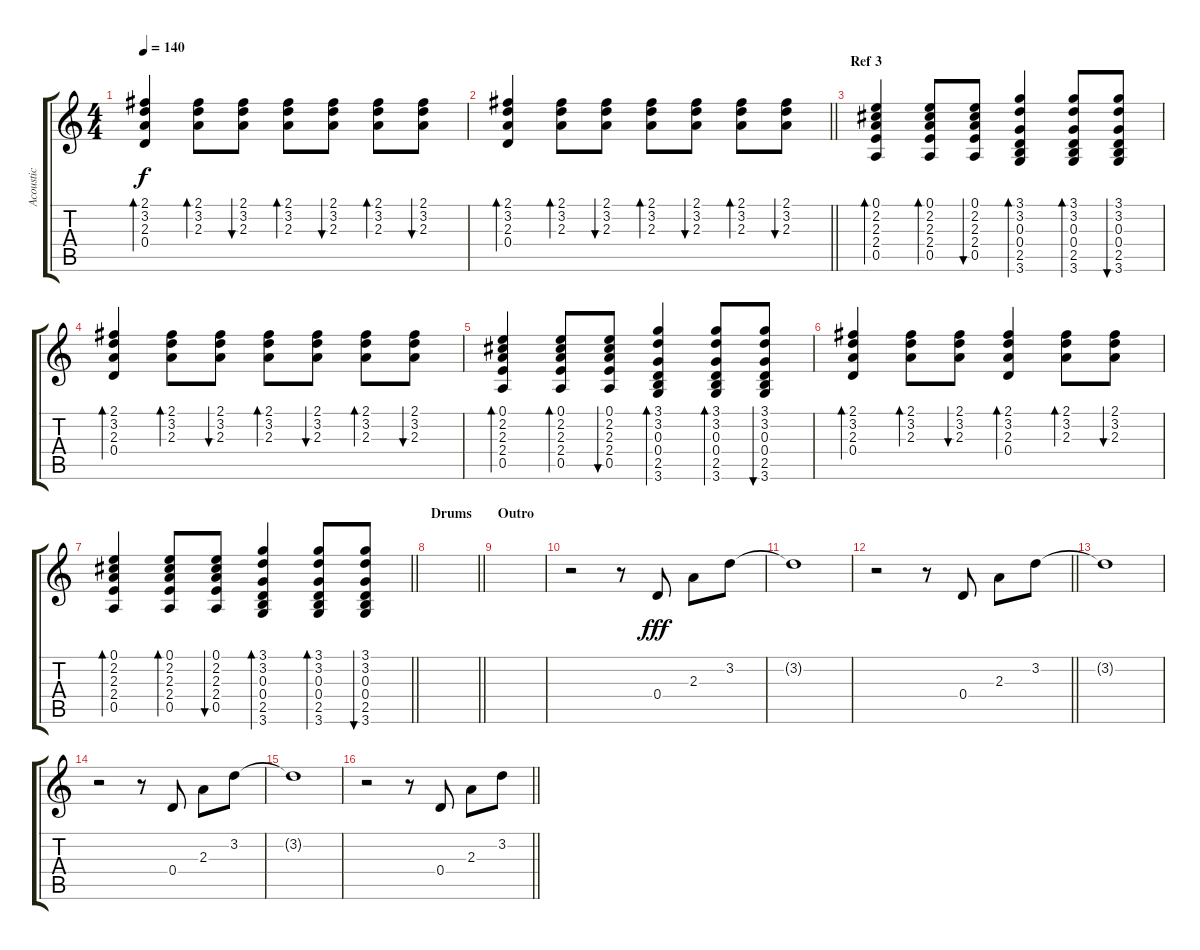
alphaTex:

\track ("Acoustic" "Acoustic") {instrument acousticguitarsteel}
\staff {score tabs}
\tuning (E4 B3 G3 D3 A2 E2) {hide}
\ts (4 4)
\tempo 140
\clef g2
\ks c
(2.1 3.2 2.3 0.4).4{bd 60 dy f} (2.1 3.2 2.3).8{bd 60} (2.1 3.2 2.3).8{bu 60} (2.1 3.2 2.3).8{bd 60} (2.1 3.2 2.3).8{bu 60} (2.1 3.2 2.3).8{bd 60} (2.1 3.2 2.3).8{bu 60} |
\barLineRight lightlight
(2.1 3.2 2.3 0.4).4{bd 60} (2.1 3.2 2.3).8{bd 60} (2.1 3.2 2.3).8{bu 60} (2.1 3.2 2.3).8{bd 60} (2.1 3.2 2.3).8{bu 60} (2.1 3.2 2.3).8{bd 60} (2.1 3.2 2.3).8{bu 60} |
\section ("" "Ref 3")
(0.1 2.2 2.3 2.4 0.5).4{bd 60} (0.1 2.2 2.3 2.4 0.5).8{bd 60} (0.1 2.2 2.3 2.4 0.5).8{bu 60} (3.1 3.2 0.3 0.4 2.5 3.6).4{bd 60} (3.1 3.2 0.3 0.4 2.5 3.6).8{bd 60} (3.1 3.2 0.3 0.4 2.5 3.6).8{bu 60} |
(2.1 3.2 2.3 0.4).4{bd 60} (2.1 3.2 2.3).8{bd 60} (2.1 3.2 2.3).8{bu 60} (2.1 3.2 2.3).8{bd 60} (2.1 3.2 2.3).8{bu 60} (2.1 3.2 2.3).8{bd 60} (2.1 3.2 2.3).8{bu 60} |
(0.1 2.2 2.3 2.4 0.5).4{bd 60} (0.1 2.2 2.3 2.4 0.5).8{bd 60} (0.1 2.2 2.3 2.4 0.5).8{bu 60} (3.1 3.2 0.3 0.4 2.5 3.6).4{bd 60} (3.1 3.2 0.3 0.4 2.5 3.6).8{bd 60} (3.1 3.2 0.3 0.4 2.5 3.6).8{bu 60} |
(2.1 3.2 2.3 0.4).4{bd 60} (2.1 3.2 2.3).8{bd 60} (2.1 3.2 2.3).8{bu 60} (2.1 3.2 2.3 0.4).4{bd 60} (2.1 3.2 2.3).8{bd 60} (2.1 3.2 2.3).8{bu 60} |
\barLineRight lightlight
(0.1 2.2 2.3 2.4 0.5).4{bd 60} (0.1 2.2 2.3 2.4 0.5).8{bd 60} (0.1 2.2 2.3 2.4 0.5).8{bu 60} (3.1 3.2 0.3 0.4 2.5 3.6).4{bd 60} (3.1 3.2 0.3 0.4 2.5 3.6).8{bd 60} (3.1 3.2 0.3 0.4 2.5 3.6).8{bu 60} |
\section ("" "Drums")
\barLineRight lightlight
|
\section ("" "Outro")
|
r.2 r.8 0.4.8{dy fff} 2.3.8 3.2.8 |
3.2{t}.1 |
\barLineRight lightlight
r.2 r.8 0.4.8 2.3.8 3.2.8 |
3.2{t}.1 |
r.2 r.8 0.4.8 2.3.8 3.2.8 |
3.2{t}.1 |
\barLineRight lightlight
r.2 r.8 0.4.8 2.3.8 3.2.8
